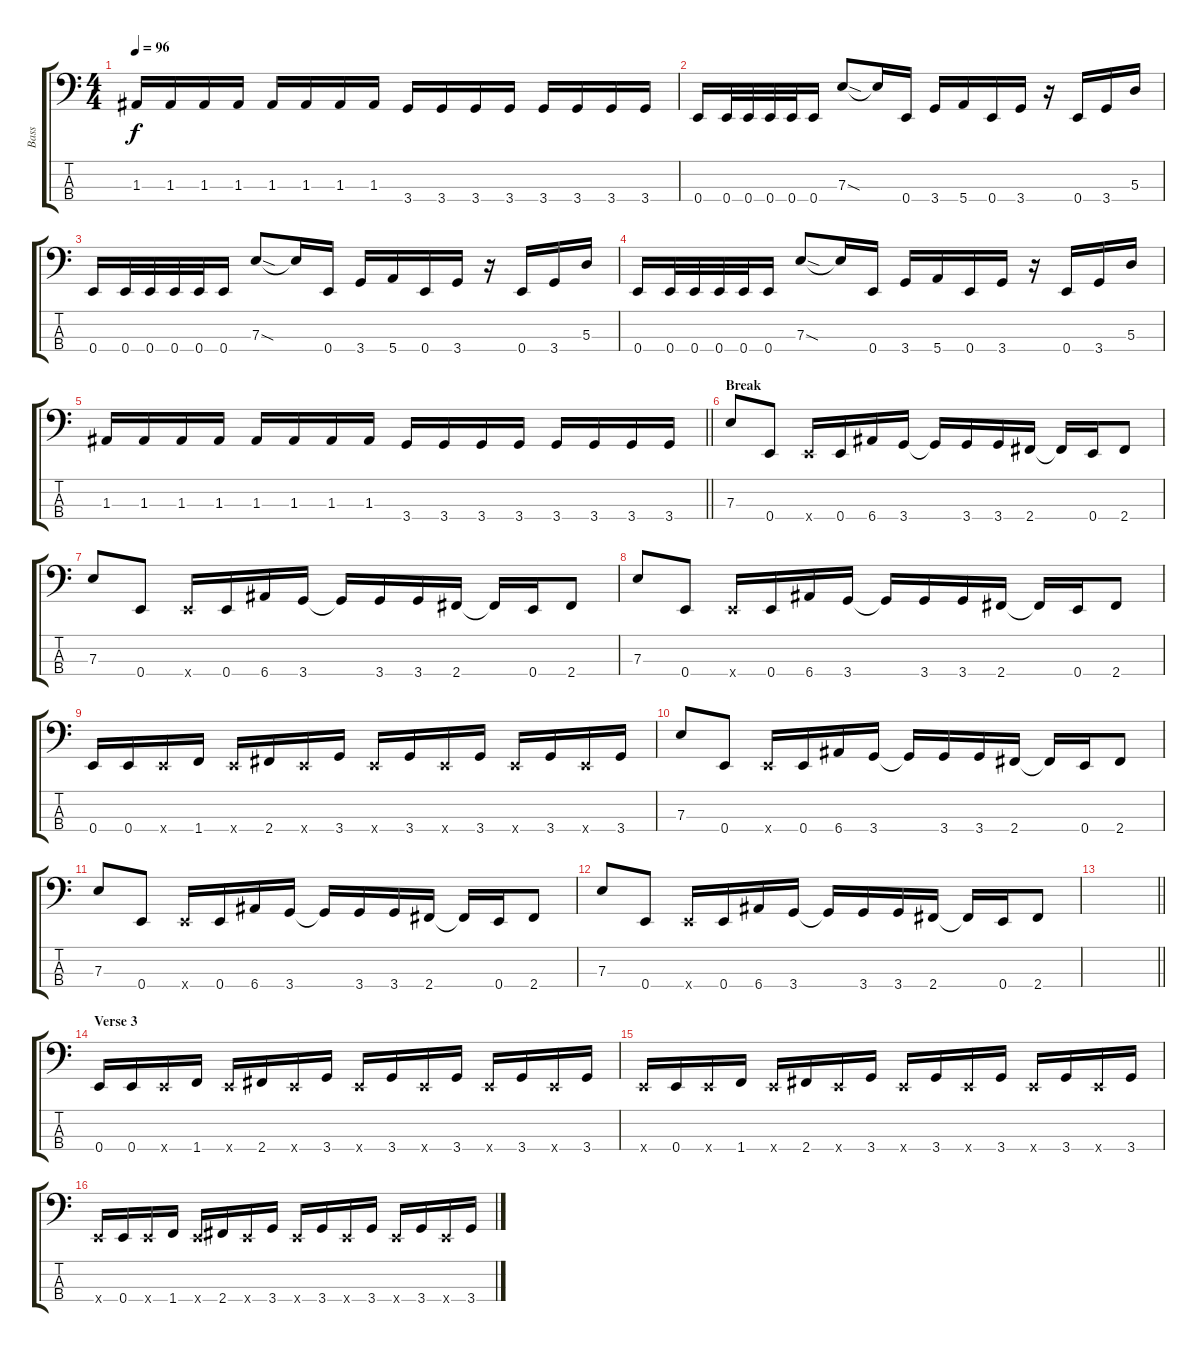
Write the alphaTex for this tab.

\track ("Bass" "Bass") {instrument electricbasspick}
\staff {score tabs}
\tuning (G2 D2 A1 E1) {hide}
\ts (4 4)
\tempo 96
\clef f4
\ks c
1.3.16{dy f} 1.3.16 1.3.16 1.3.16 1.3.16 1.3.16 1.3.16 1.3.16 3.4.16 3.4.16 3.4.16 3.4.16 3.4.16 3.4.16 3.4.16 3.4.16 |
0.4.16 0.4.32 0.4.32 0.4.32 0.4.32 0.4.16 7.3{sod}.8 7.3{t}.16 0.4.16 3.4.16 5.4.16 0.4.16 3.4.16 r.16 0.4.16 3.4.16 5.3.16 |
0.4.16 0.4.32 0.4.32 0.4.32 0.4.32 0.4.16 7.3{sod}.8 7.3{t}.16 0.4.16 3.4.16 5.4.16 0.4.16 3.4.16 r.16 0.4.16 3.4.16 5.3.16 |
0.4.16 0.4.32 0.4.32 0.4.32 0.4.32 0.4.16 7.3{sod}.8 7.3{t}.16 0.4.16 3.4.16 5.4.16 0.4.16 3.4.16 r.16 0.4.16 3.4.16 5.3.16 |
\barLineRight lightlight
1.3.16 1.3.16 1.3.16 1.3.16 1.3.16 1.3.16 1.3.16 1.3.16 3.4.16 3.4.16 3.4.16 3.4.16 3.4.16 3.4.16 3.4.16 3.4.16 |
\section ("" "Break")
7.3.8 0.4.8 0.4{x}.16 0.4.16 6.4.16 3.4.16 3.4{t}.16 3.4.16 3.4.16 2.4.16 2.4{t}.16 0.4.16 2.4.8 |
7.3.8 0.4.8 0.4{x}.16 0.4.16 6.4.16 3.4.16 3.4{t}.16 3.4.16 3.4.16 2.4.16 2.4{t}.16 0.4.16 2.4.8 |
7.3.8 0.4.8 0.4{x}.16 0.4.16 6.4.16 3.4.16 3.4{t}.16 3.4.16 3.4.16 2.4.16 2.4{t}.16 0.4.16 2.4.8 |
0.4.16 0.4.16 0.4{x}.16 1.4.16 0.4{x}.16 2.4.16 0.4{x}.16 3.4.16 0.4{x}.16 3.4.16 0.4{x}.16 3.4.16 0.4{x}.16 3.4.16 0.4{x}.16 3.4.16 |
7.3.8 0.4.8 0.4{x}.16 0.4.16 6.4.16 3.4.16 3.4{t}.16 3.4.16 3.4.16 2.4.16 2.4{t}.16 0.4.16 2.4.8 |
7.3.8 0.4.8 0.4{x}.16 0.4.16 6.4.16 3.4.16 3.4{t}.16 3.4.16 3.4.16 2.4.16 2.4{t}.16 0.4.16 2.4.8 |
7.3.8 0.4.8 0.4{x}.16 0.4.16 6.4.16 3.4.16 3.4{t}.16 3.4.16 3.4.16 2.4.16 2.4{t}.16 0.4.16 2.4.8 |
\barLineRight lightlight
|
\section ("" "Verse 3")
0.4.16 0.4.16 0.4{x}.16 1.4.16 0.4{x}.16 2.4.16 0.4{x}.16 3.4.16 0.4{x}.16 3.4.16 0.4{x}.16 3.4.16 0.4{x}.16 3.4.16 0.4{x}.16 3.4.16 |
0.4{x}.16 0.4.16 0.4{x}.16 1.4.16 0.4{x}.16 2.4.16 0.4{x}.16 3.4.16 0.4{x}.16 3.4.16 0.4{x}.16 3.4.16 0.4{x}.16 3.4.16 0.4{x}.16 3.4.16 |
0.4{x}.16 0.4.16 0.4{x}.16 1.4.16 0.4{x}.16 2.4.16 0.4{x}.16 3.4.16 0.4{x}.16 3.4.16 0.4{x}.16 3.4.16 0.4{x}.16 3.4.16 0.4{x}.16 3.4.16
